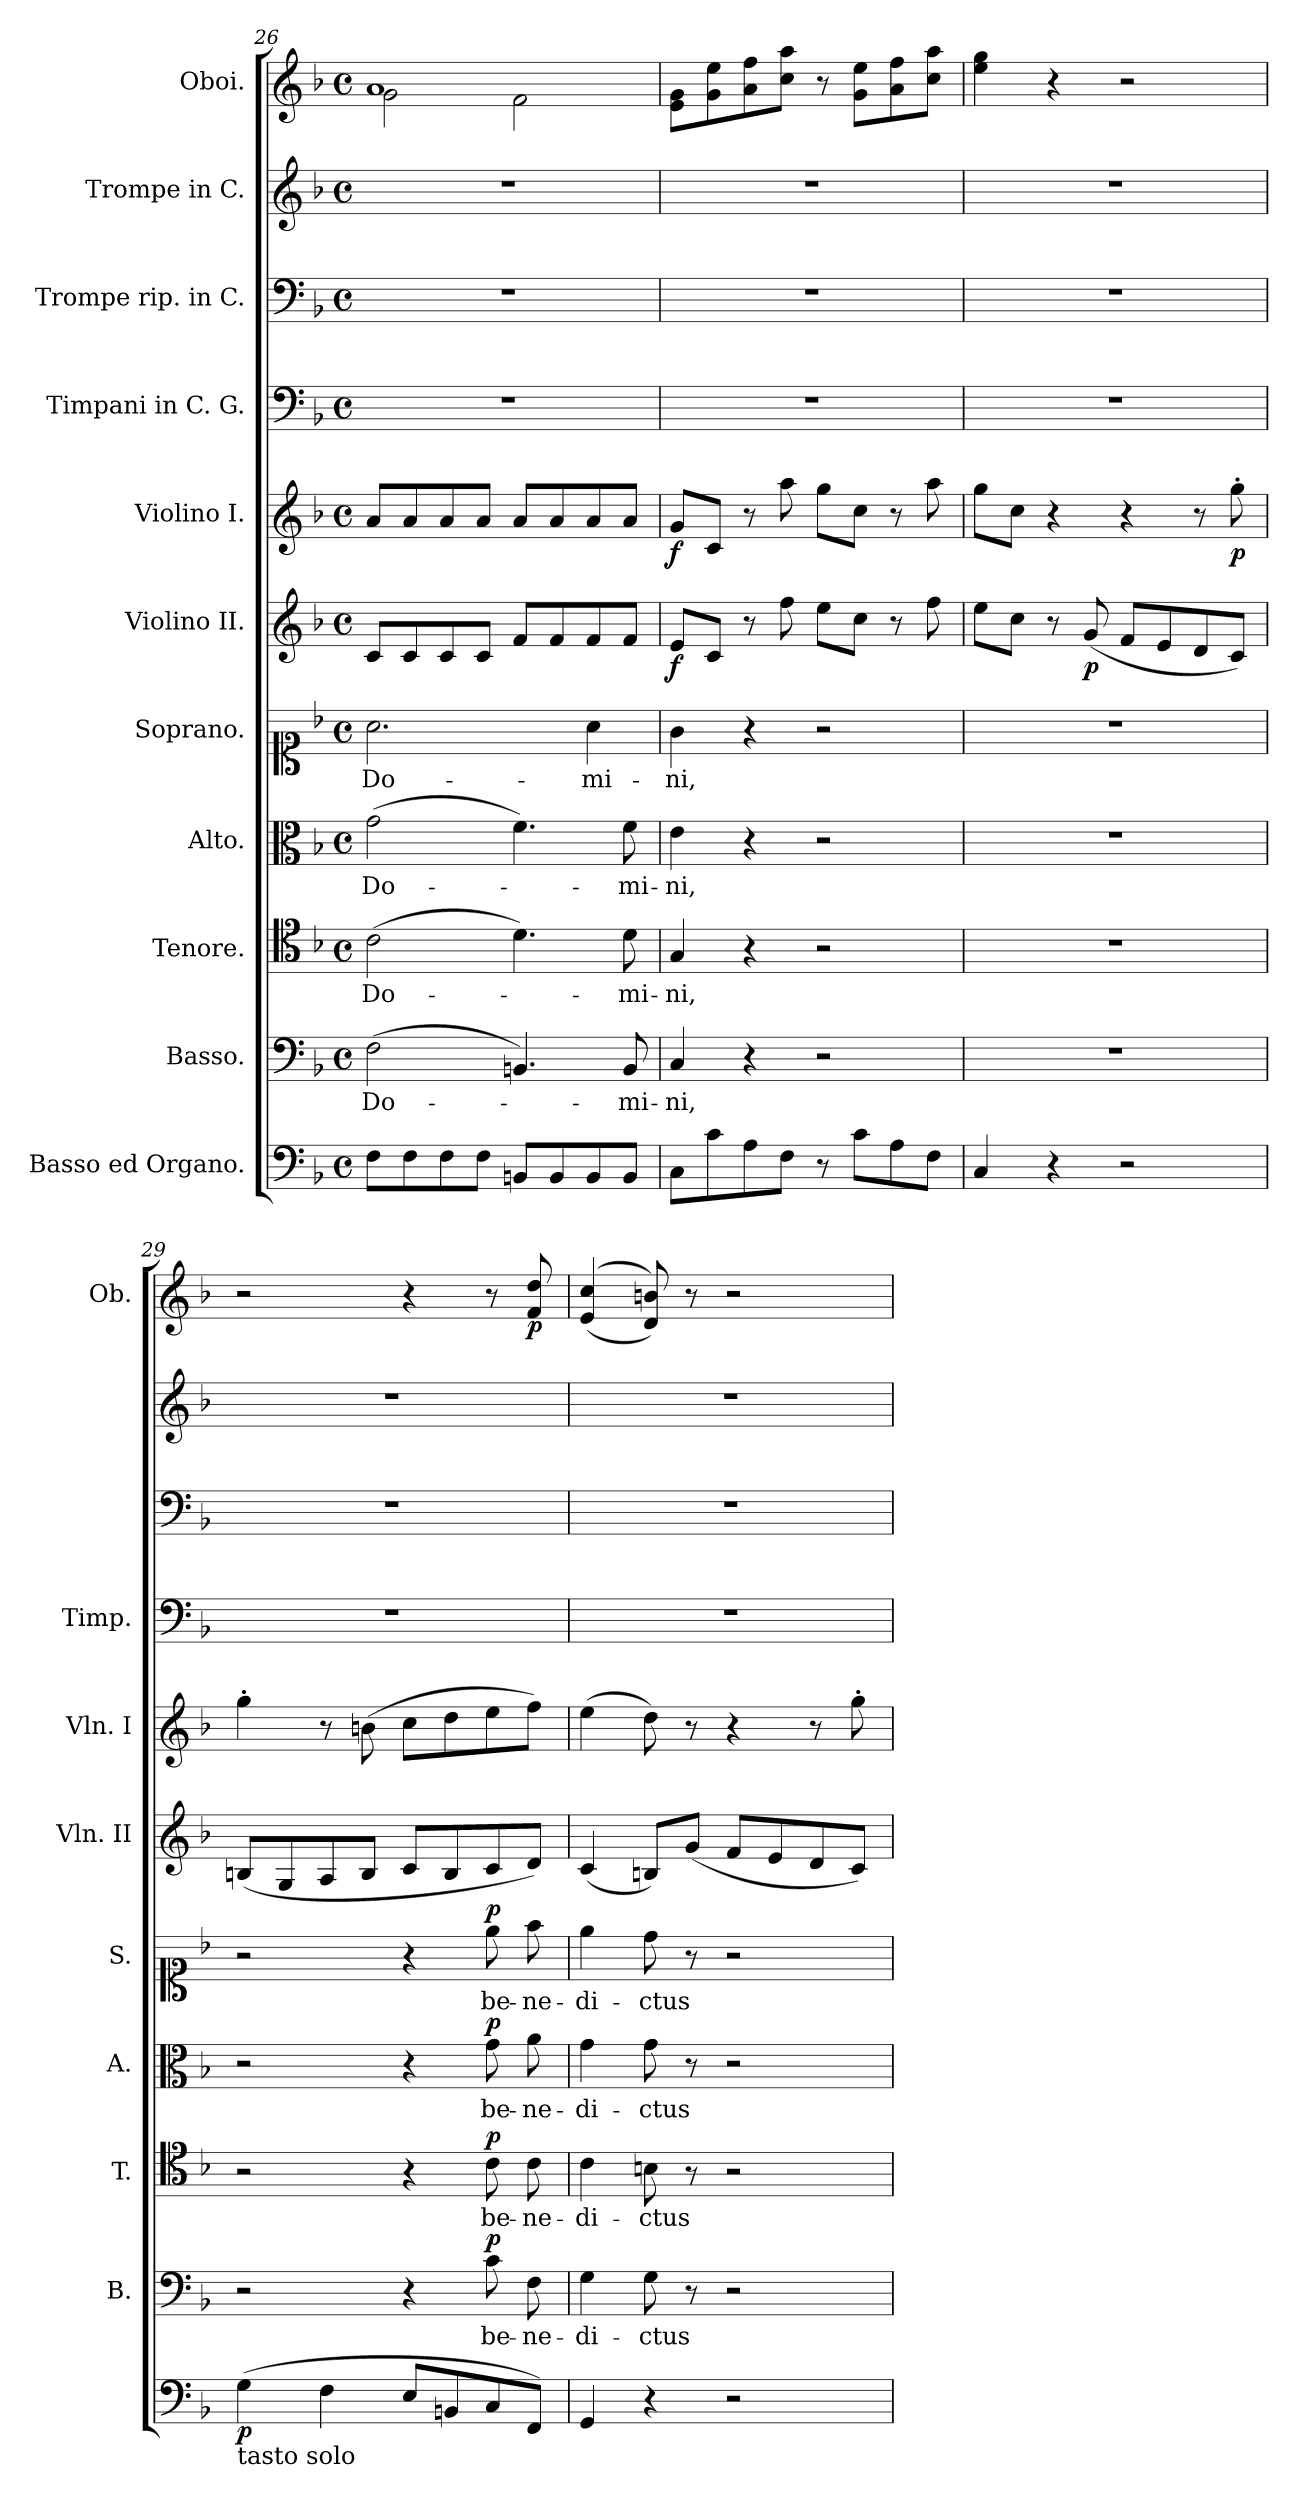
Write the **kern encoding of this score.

**kern	**dynam	**kern	**text	**dynam	**kern	**text	**dynam	**kern	**text	**dynam	**kern	**text	**dynam	**kern	**dynam	**kern	**dynam	**kern	**kern	**kern	**kern	**dynam
*part11	*part11	*part10	*part10	*part10	*part9	*part9	*part9	*part8	*part8	*part8	*part7	*part7	*part7	*part6	*part6	*part5	*part5	*part4	*part3	*part2	*part1	*part1
*staff11	*staff11	*staff10	*staff10	*staff10	*staff9	*staff9	*staff9	*staff8	*staff8	*staff8	*staff7	*staff7	*staff7	*staff6	*staff6	*staff5	*staff5	*staff4	*staff3	*staff2	*staff1	*staff1
*I"Basso ed  Organo.	*	*I"Basso.	*	*	*I"Tenore.	*	*	*I"Alto.	*	*	*I"Soprano.	*	*	*I"Violino II.	*	*I"Violino I.	*	*I"Timpani in C. G.	*I"Trompe rip. in C.	*I"Trompe in C.	*I"Oboi.	*
*	*	*I'B.	*	*	*I'T.	*	*	*I'A.	*	*	*I'S.	*	*	*I'Vln. II	*	*I'Vln. I	*	*I'Timp.	*	*	*I'Ob.	*
*clefF4	*	*clefF4	*	*	*clefC4	*	*	*clefC3	*	*	*clefC1	*	*	*clefG2	*	*clefG2	*	*clefF4	*clefF4	*clefG2	*clefG2	*
*k[b-]	*	*k[b-]	*	*	*k[b-]	*	*	*k[b-]	*	*	*k[b-]	*	*	*k[b-]	*	*k[b-]	*	*k[b-]	*k[b-]	*k[b-]	*k[b-]	*
*M4/4	*	*M4/4	*	*	*M4/4	*	*	*M4/4	*	*	*M4/4	*	*	*M4/4	*	*M4/4	*	*M4/4	*M4/4	*M4/4	*M4/4	*
*met(c)	*	*met(c)	*	*	*met(c)	*	*	*met(c)	*	*	*met(c)	*	*	*met(c)	*	*met(c)	*	*met(c)	*met(c)	*met(c)	*met(c)	*
=26	=26	=26	=26	=26	=26	=26	=26	=26	=26	=26	=26	=26	=26	=26	=26	=26	=26	=26	=26	=26	=26	=26
!	!	!	!LO:LY:b	!	!	!LO:LY:b	!	!	!LO:LY:b	!	!	!LO:LY:b	!	!	!	!	!	!	!	!	!	!
*	*	*	*	*	*	*	*	*	*	*	*	*	*	*	*	*	*	*	*	*	*^	*
8F\L	.	(>2F\	Do-	.	(>2c\	Do-	.	(>2g\	Do-	.	2.a\	Do-	.	8c/L	.	8a/L	.	1r	1r	1r	1a	2g\	.
8F\	.	.	.	.	.	.	.	.	.	.	.	.	.	8c/	.	8a/	.	.	.	.	.	.	.
8F\	.	.	.	.	.	.	.	.	.	.	.	.	.	8c/	.	8a/	.	.	.	.	.	.	.
8F\J	.	.	.	.	.	.	.	.	.	.	.	.	.	8c/J	.	8a/J	.	.	.	.	.	.	.
8BBn/L	.	4.BBn/)	.	.	4.d\)	.	.	4.f\)	.	.	.	.	.	8f/L	.	8a/L	.	.	.	.	.	2f\	.
8BB/	.	.	.	.	.	.	.	.	.	.	.	.	.	8f/	.	8a/	.	.	.	.	.	.	.
!	!	!	!	!	!	!	!	!	!	!	!	!LO:LY:b	!	!	!	!	!	!	!	!	!	!	!
8BB/	.	.	.	.	.	.	.	.	.	.	4a\	-mi-	.	8f/	.	8a/	.	.	.	.	.	.	.
!	!	!	!LO:LY:b	!	!	!LO:LY:b	!	!	!LO:LY:b	!	!	!	!	!	!	!	!	!	!	!	!	!	!
8BB/J	.	8BB/	-mi-	.	8d\	-mi-	.	8f\	-mi-	.	.	.	.	8f/J	.	8a/J	.	.	.	.	.	.	.
*	*	*	*	*	*	*	*	*	*	*	*	*	*	*	*	*	*	*	*	*	*v	*v	*
=27	=27	=27	=27	=27	=27	=27	=27	=27	=27	=27	=27	=27	=27	=27	=27	=27	=27	=27	=27	=27	=27	=27
!	!	!	!LO:LY:b	!	!	!LO:LY:b	!	!	!LO:LY:b	!	!	!LO:LY:b	!	!	!LO:DY:b	!	!LO:DY:b	!	!	!	!	!
8C\L	.	4C/	-ni,	.	4G/	-ni,	.	4e\	-ni,	.	4g\	-ni,	.	8e/L	f	8g/L	f	1r	1r	1r	8e\ 8g\L	.
8c\	.	.	.	.	.	.	.	.	.	.	.	.	.	8c/J	.	8c/J	.	.	.	.	8g\ 8ee\	.
8A\	.	4r	.	.	4r	.	.	4r	.	.	4r	.	.	8r	.	8r	.	.	.	.	8a\ 8ff\	.
8F\J	.	.	.	.	.	.	.	.	.	.	.	.	.	8ff\	.	8aa\	.	.	.	.	8cc\ 8aa\J	.
8r	.	2r	.	.	2r	.	.	2r	.	.	2r	.	.	8ee\L	.	8gg\L	.	.	.	.	8r	.
8c\L	.	.	.	.	.	.	.	.	.	.	.	.	.	8cc\J	.	8cc\J	.	.	.	.	8g\ 8ee\L	.
8A\	.	.	.	.	.	.	.	.	.	.	.	.	.	8r	.	8r	.	.	.	.	8a\ 8ff\	.
8F\J	.	.	.	.	.	.	.	.	.	.	.	.	.	8ff\	.	8aa\	.	.	.	.	8cc\ 8aa\J	.
!!LO:PB:g=z
=28	=28	=28	=28	=28	=28	=28	=28	=28	=28	=28	=28	=28	=28	=28	=28	=28	=28	=28	=28	=28	=28	=28
4C/	.	1r	.	.	1r	.	.	1r	.	.	1r	.	.	8ee\L	.	8gg\L	.	1r	1r	1r	4ee\ 4gg\	.
.	.	.	.	.	.	.	.	.	.	.	.	.	.	8cc\J	.	8cc\J	.	.	.	.	.	.
4r	.	.	.	.	.	.	.	.	.	.	.	.	.	8r	.	4r	.	.	.	.	4r	.
!	!	!	!	!	!	!	!	!	!	!	!	!	!	!	!LO:DY:b	!	!	!	!	!	!	!
.	.	.	.	.	.	.	.	.	.	.	.	.	.	(<8g/	p	.	.	.	.	.	.	.
2r	.	.	.	.	.	.	.	.	.	.	.	.	.	8f/L	.	4r	.	.	.	.	2r	.
.	.	.	.	.	.	.	.	.	.	.	.	.	.	8e/	.	.	.	.	.	.	.	.
.	.	.	.	.	.	.	.	.	.	.	.	.	.	8d/	.	8r	.	.	.	.	.	.
!	!	!	!	!	!	!	!	!	!	!	!	!	!	!	!	!	!LO:DY:b	!	!	!	!	!
.	.	.	.	.	.	.	.	.	.	.	.	.	.	8c/J)	.	8gg'\	p	.	.	.	.	.
=29	=29	=29	=29	=29	=29	=29	=29	=29	=29	=29	=29	=29	=29	=29	=29	=29	=29	=29	=29	=29	=29	=29
!LO:TX:b:t=tasto solo	!	!	!	!	!	!	!	!	!	!	!	!	!	!	!	!	!	!	!	!	!	!
!	!LO:DY:b	!	!	!	!	!	!	!	!	!	!	!	!	!	!	!	!	!	!	!	!	!
(>4G\	p	2r	.	.	2r	.	.	2r	.	.	2r	.	.	(<8Bn/L	.	4gg'\	.	1r	1r	1r	2r	.
.	.	.	.	.	.	.	.	.	.	.	.	.	.	8G/	.	.	.	.	.	.	.	.
4F\	.	.	.	.	.	.	.	.	.	.	.	.	.	8A/	.	8r	.	.	.	.	.	.
.	.	.	.	.	.	.	.	.	.	.	.	.	.	8B/J	.	(>8bn\	.	.	.	.	.	.
8E/L	.	4r	.	.	4r	.	.	4r	.	.	4r	.	.	8c/L	.	8cc\L	.	.	.	.	4r	.
8BBn/	.	.	.	.	.	.	.	.	.	.	.	.	.	8B/	.	8dd\	.	.	.	.	.	.
!	!	!	!LO:LY:b	!LO:DY:a	!	!LO:LY:b	!LO:DY:a	!	!LO:LY:b	!LO:DY:a	!	!LO:LY:b	!LO:DY:a	!	!	!	!	!	!	!	!	!
8C/	.	8c\	be-	p	8c\	be-	p	8g\	be-	p	8ee\	be-	p	8c/	.	8ee\	.	.	.	.	8r	.
!	!	!	!LO:LY:b	!	!	!LO:LY:b	!	!	!LO:LY:b	!	!	!LO:LY:b	!	!	!	!	!	!	!	!	!	!LO:DY:b
8FF/J)	.	8F\	-ne-	.	8c\	-ne-	.	8a\	-ne-	.	8ff\	-ne-	.	8d/J)	.	8ff\J)	.	.	.	.	8f/ 8dd/	p
=30	=30	=30	=30	=30	=30	=30	=30	=30	=30	=30	=30	=30	=30	=30	=30	=30	=30	=30	=30	=30	=30	=30
!	!	!	!LO:LY:b	!	!	!LO:LY:b	!	!	!LO:LY:b	!	!	!LO:LY:b	!	!	!	!	!	!	!	!	!	!
4GG/	.	4G\	-di-	.	4c\	-di-	.	4g\	-di-	.	4ee\	-di-	.	(<4c/	.	(>4ee\	.	1r	1r	1r	(<(>4e/ 4cc/	.
!	!	!	!LO:LY:b	!	!	!LO:LY:b	!	!	!LO:LY:b	!	!	!LO:LY:b	!	!	!	!	!	!	!	!	!	!
4r	.	8G\	-ctus	.	8Bn\	-ctus	.	8g\	-ctus	.	8dd\	-ctus	.	8Bn/L)	.	8dd\)	.	.	.	.	8d/ 8bn/))	.
.	.	8r	.	.	8r	.	.	8r	.	.	8r	.	.	(<8g/J	.	8r	.	.	.	.	8r	.
2r	.	2r	.	.	2r	.	.	2r	.	.	2r	.	.	8f/L	.	4r	.	.	.	.	2r	.
.	.	.	.	.	.	.	.	.	.	.	.	.	.	8e/	.	.	.	.	.	.	.	.
.	.	.	.	.	.	.	.	.	.	.	.	.	.	8d/	.	8r	.	.	.	.	.	.
.	.	.	.	.	.	.	.	.	.	.	.	.	.	8c/J)	.	8gg'\	.	.	.	.	.	.
=	=	=	=	=	=	=	=	=	=	=	=	=	=	=	=	=	=	=	=	=	=	=
*-	*-	*-	*-	*-	*-	*-	*-	*-	*-	*-	*-	*-	*-	*-	*-	*-	*-	*-	*-	*-	*-	*-
